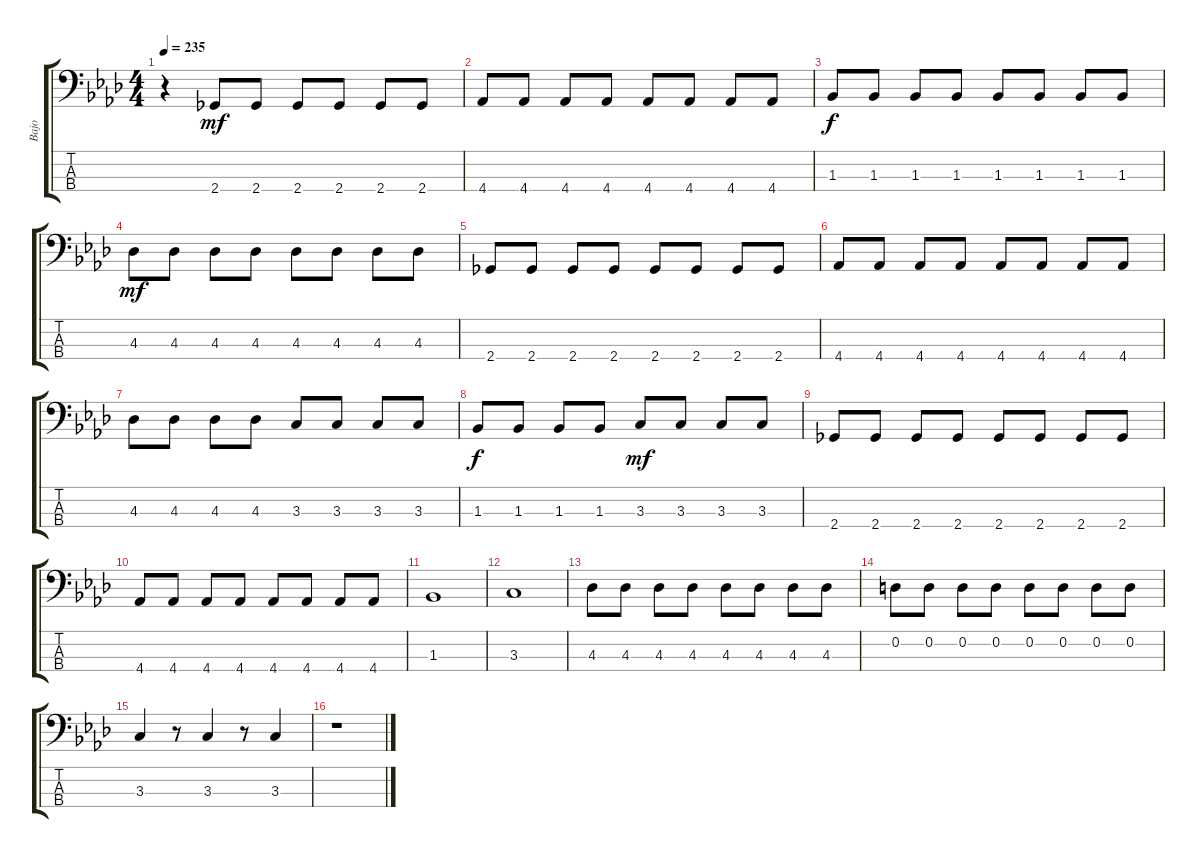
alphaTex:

\track ("Bajo" "Bajo") {instrument electricbasspick}
\staff {score tabs}
\tuning (G2 D2 A1 E1) {hide}
\ts (4 4)
\tempo 235
\clef f4
\ks ab
r.4{dy mf} 2.4.8 2.4.8 2.4.8 2.4.8 2.4.8 2.4.8 |
4.4.8 4.4.8 4.4.8 4.4.8 4.4.8 4.4.8 4.4.8 4.4.8 |
1.3.8{dy f} 1.3.8 1.3.8 1.3.8 1.3.8 1.3.8 1.3.8 1.3.8 |
4.3.8{dy mf} 4.3.8 4.3.8 4.3.8 4.3.8 4.3.8 4.3.8 4.3.8 |
2.4.8 2.4.8 2.4.8 2.4.8 2.4.8 2.4.8 2.4.8 2.4.8 |
4.4.8 4.4.8 4.4.8 4.4.8 4.4.8 4.4.8 4.4.8 4.4.8 |
4.3.8 4.3.8 4.3.8 4.3.8 3.3.8 3.3.8 3.3.8 3.3.8 |
1.3.8{dy f} 1.3.8 1.3.8 1.3.8 3.3.8{dy mf} 3.3.8 3.3.8 3.3.8 |
2.4.8 2.4.8 2.4.8 2.4.8 2.4.8 2.4.8 2.4.8 2.4.8 |
4.4.8 4.4.8 4.4.8 4.4.8 4.4.8 4.4.8 4.4.8 4.4.8 |
1.3.1 |
3.3.1 |
4.3.8 4.3.8 4.3.8 4.3.8 4.3.8 4.3.8 4.3.8 4.3.8 |
0.2.8 0.2.8 0.2.8 0.2.8 0.2.8 0.2.8 0.2.8 0.2.8 |
3.3.4 r.8 3.3.4 r.8 3.3.4 |
r.1
